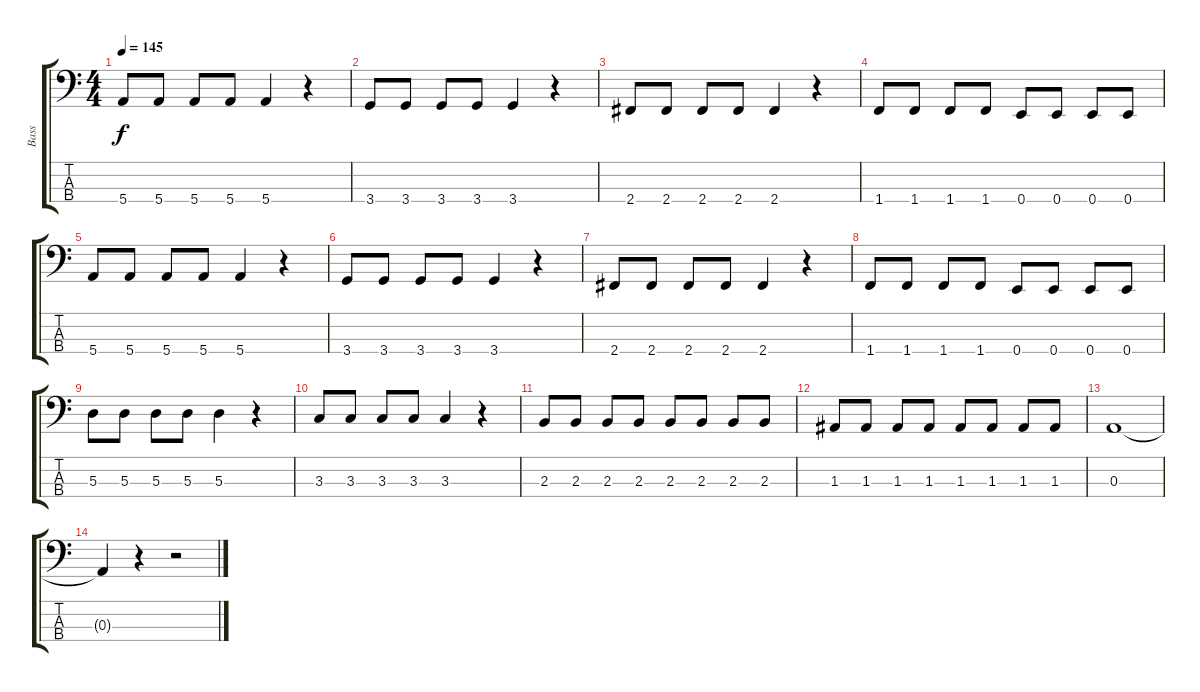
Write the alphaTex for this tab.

\track ("Bass" "Bass") {instrument fretlessbass}
\staff {score tabs}
\tuning (G2 D2 A1 E1) {hide}
\ts (4 4)
\tempo 145
\clef f4
\ks c
5.4.8{dy f} 5.4.8 5.4.8 5.4.8 5.4.4 r.4 |
3.4.8 3.4.8 3.4.8 3.4.8 3.4.4 r.4 |
2.4.8 2.4.8 2.4.8 2.4.8 2.4.4 r.4 |
1.4.8 1.4.8 1.4.8 1.4.8 0.4.8 0.4.8 0.4.8 0.4.8 |
5.4.8 5.4.8 5.4.8 5.4.8 5.4.4 r.4 |
3.4.8 3.4.8 3.4.8 3.4.8 3.4.4 r.4 |
2.4.8 2.4.8 2.4.8 2.4.8 2.4.4 r.4 |
1.4.8 1.4.8 1.4.8 1.4.8 0.4.8 0.4.8 0.4.8 0.4.8 |
5.3.8 5.3.8 5.3.8 5.3.8 5.3.4 r.4 |
3.3.8 3.3.8 3.3.8 3.3.8 3.3.4 r.4 |
2.3.8 2.3.8 2.3.8 2.3.8 2.3.8 2.3.8 2.3.8 2.3.8 |
1.3.8 1.3.8 1.3.8 1.3.8 1.3.8 1.3.8 1.3.8 1.3.8 |
0.3.1 |
0.3{t}.4 r.4 r.2
